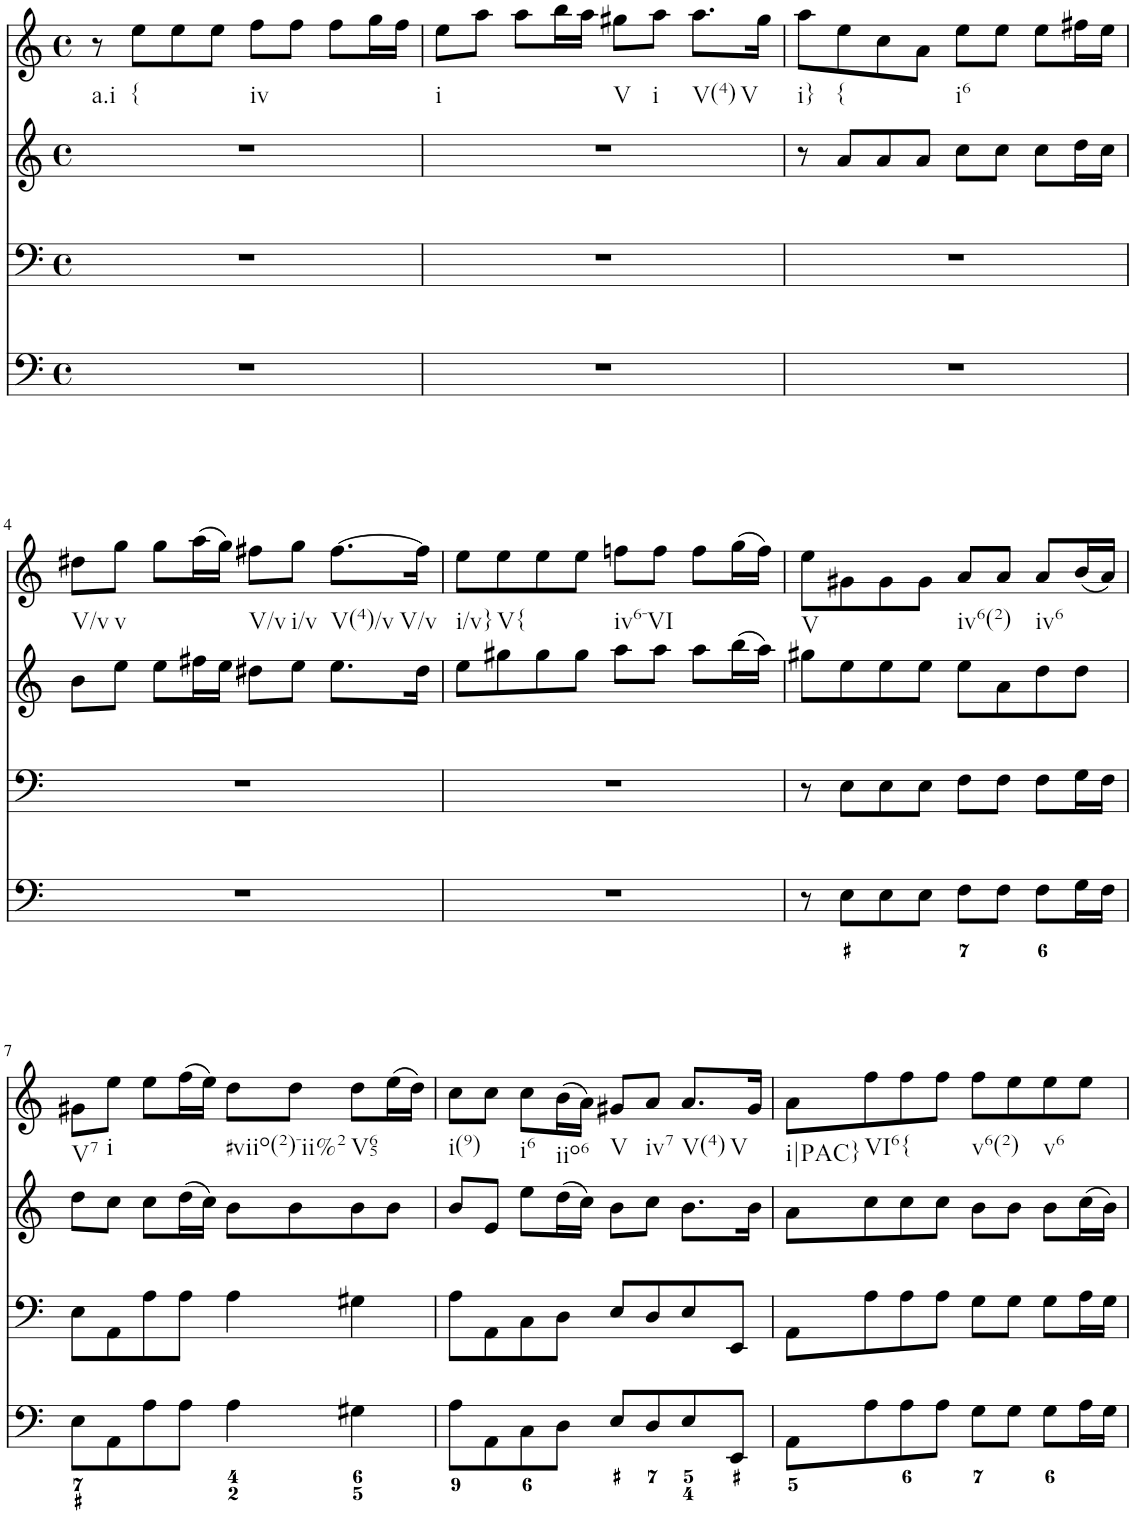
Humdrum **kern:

**kern	**kern	**kern	**kern
*part4	*part3	*part2	*part1
*staff4	*staff3	*staff2	*staff1
*I"Piano	*I"Piano	*I"Piano	*I"Piano
*I'Pno	*I'Pno	*I'Pno	*I'Pno
*clefF4	*clefF4	*clefG2	*clefG2
*k[]	*k[]	*k[]	*k[]
*M4/4	*M4/4	*M4/4	*M4/4
*met(c)	*met(c)	*met(c)	*met(c)
=1	=1	=1	=1
!	!	!	!LO:TX:b:t=a.i
1r	1r	1r	8r
!	!	!	!LO:TX:b:t={
.	.	.	8ee\L
.	.	.	8ee\
.	.	.	8ee\J
!	!	!	!LO:TX:b:t=iv
.	.	.	8ff\L
.	.	.	8ff\J
.	.	.	8ff\L
.	.	.	16gg\L
.	.	.	16ff\JJ
=2	=2	=2	=2
!	!	!	!LO:TX:b:t=i
1r	1r	1r	8ee\L
.	.	.	8aa\J
.	.	.	8aa\L
.	.	.	16bb\L
.	.	.	16aa\JJ
!	!	!	!LO:TX:b:t=V
.	.	.	8gg#X\L
!	!	!	!LO:TX:b:t=i
.	.	.	8aa\J
!	!	!	!LO:TX:b:t=V(4)
!	!	!	!LO:TX:b:t=V
.	.	.	8.aa\L
.	.	.	16gg#\Jk
=3	=3	=3	=3
!	!	!	!LO:TX:b:t=i}
1r	1r	8r	8aa\L
!	!	!	!LO:TX:b:t={
.	.	8a/L	8ee\
.	.	8a/	8cc\
.	.	8a/J	8a\J
!	!	!	!LO:TX:b:t=i6
.	.	8cc\L	8ee\L
.	.	8cc\J	8ee\J
.	.	8cc\L	8ee\L
.	.	16dd\L	16ff#X\L
.	.	16cc\JJ	16ee\JJ
!!LO:LB:g=z
=4	=4	=4	=4
!	!	!	!LO:TX:b:t=V/v
1r	1r	8b\L	8dd#X\L
!	!	!	!LO:TX:b:t=v
.	.	8ee\J	8gg\J
.	.	8ee\L	8gg\L
.	.	16ff#X\L	(16aa\L
.	.	16ee\JJ	16gg\JJ)
!	!	!	!LO:TX:b:t=V/v
.	.	8dd#X\L	8ff#X\L
!	!	!	!LO:TX:b:t=i/v
.	.	8ee\J	8gg\J
!	!	!	!LO:TX:b:t=V(4)/v
!	!	!	!LO:TX:b:t=V/v
.	.	8.ee\L	[8.ff#\L
.	.	16dd#\Jk	16ff#\Jk]
=5	=5	=5	=5
!	!	!	!LO:TX:b:t=i/v}
1r	1r	8ee\L	8ee\L
!	!	!	!LO:TX:b:t=V{
.	.	8gg#X\	8ee\
.	.	8gg#\	8ee\
.	.	8gg#\J	8ee\J
!	!	!	!LO:TX:b:t=iv6-VI
.	.	8aa\L	8ffn\L
.	.	8aa\J	8ff\J
.	.	8aa\L	8ff\L
.	.	(16bb\L	(16gg\L
.	.	16aa\JJ)	16ff\JJ)
=6	=6	=6	=6
!	!	!	!LO:TX:b:t=V
8r	8r	8gg#X\L	8ee\L
8E\L	8E\L	8ee\	8g#X\
8E\	8E\	8ee\	8g#\
8E\J	8E\J	8ee\J	8g#\J
!	!	!	!LO:TX:b:t=iv6(2)
8F\L	8F\L	8ee\L	8a/L
8F\J	8F\J	8a\	8a/J
!	!	!	!LO:TX:b:t=iv6
8F\L	8F\L	8dd\	8a/L
16G\L	16G\L	8dd\J	(16b/L
16F\JJ	16F\JJ	.	16a/JJ)
!!LO:LB:g=z
=7	=7	=7	=7
!	!	!	!LO:TX:b:t=V7
8E\L	8E\L	8dd\L	8g#X\L
!	!	!	!LO:TX:b:t=i
8AA\	8AA\	8cc\J	8ee\J
8A\	8A\	8cc\L	8ee\L
8A\J	8A\J	(16dd\L	(16ff\L
.	.	16cc\JJ)	16ee\JJ)
!	!	!	!LO:TX:b:t=#viio(2)-ii%2
4A\	4A\	8b\L	8dd\L
.	.	8b\	8dd\J
!	!	!	!LO:TX:b:t=V65
4G#X\	4G#X\	8b\	8dd\L
.	.	8b\J	(16ee\L
.	.	.	16dd\JJ)
=8	=8	=8	=8
!	!	!	!LO:TX:b:t=i(9)
8A\L	8A\L	8b/L	8cc\L
8AA\	8AA\	8e/J	8cc\J
!	!	!	!LO:TX:b:t=i6
8C\	8C\	8ee\L	8cc\L
!	!	!	!LO:TX:b:t=iio6
8D\J	8D\J	(16dd\L	(16b\L
.	.	16cc\JJ)	16a\JJ)
!	!	!	!LO:TX:b:t=V
8E/L	8E/L	8b\L	8g#X/L
!	!	!	!LO:TX:b:t=iv7
8D/	8D/	8cc\J	8a/J
!	!	!	!LO:TX:b:t=V(4)
!	!	!	!LO:TX:b:t=V
8E/	8E/	8.b\L	8.a/L
8EE/J	8EE/J	.	.
.	.	16b\Jk	16g#/Jk
=9	=9	=9	=9
!	!	!	!LO:TX:b:t=i|PAC}
8AA\L	8AA\L	8a\L	8a\L
!	!	!	!LO:TX:b:t=VI6{
8A\	8A\	8cc\	8ff\
8A\	8A\	8cc\	8ff\
8A\J	8A\J	8cc\J	8ff\J
!	!	!	!LO:TX:b:t=v6(2)
8G\L	8G\L	8b\L	8ff\L
8G\J	8G\J	8b\J	8ee\
!	!	!	!LO:TX:b:t=v6
8G\L	8G\L	8b\L	8ee\
16A\L	16A\L	(16cc\L	8ee\J
16G\JJ	16G\JJ	16b\JJ)	.
=	=	=	=
*-	*-	*-	*-
